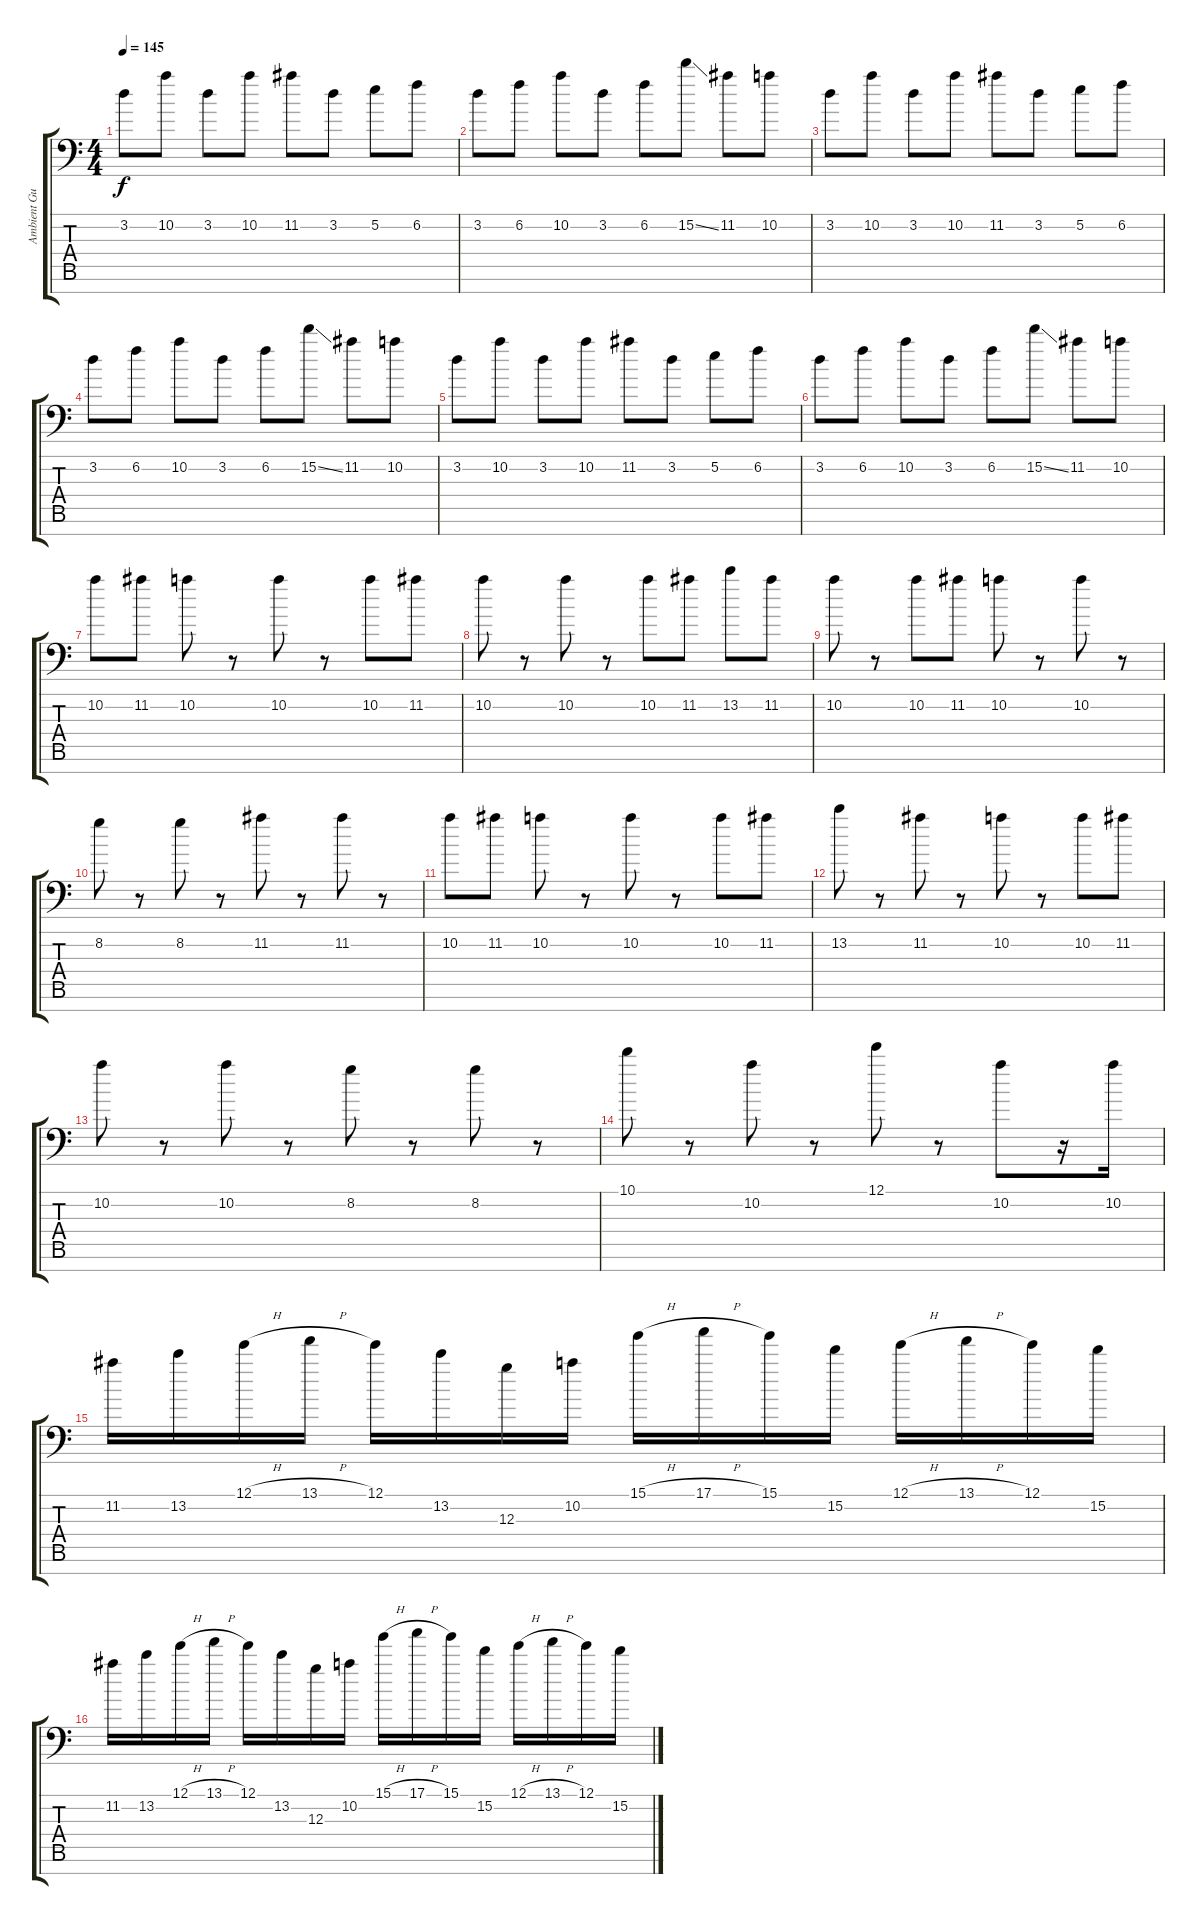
\track ("Ambient Guitar" "Ambient Gu") {instrument distortionguitar}
\staff {score tabs}
\tuning (E4 B3 G3 D3 A2 E2 A1) {hide}
\ts (4 4)
\tempo 145
\clef f4
\ks c
3.2.8{dy f} 10.2.8 3.2.8 10.2.8 11.2.8 3.2.8 5.2.8 6.2.8 |
3.2.8 6.2.8 10.2.8 3.2.8 6.2.8 15.2{ss}.8 11.2.8 10.2.8 |
3.2.8 10.2.8 3.2.8 10.2.8 11.2.8 3.2.8 5.2.8 6.2.8 |
3.2.8 6.2.8 10.2.8 3.2.8 6.2.8 15.2{ss}.8 11.2.8 10.2.8 |
3.2.8 10.2.8 3.2.8 10.2.8 11.2.8 3.2.8 5.2.8 6.2.8 |
3.2.8 6.2.8 10.2.8 3.2.8 6.2.8 15.2{ss}.8 11.2.8 10.2.8 |
10.2.8 11.2.8 10.2.8 r.8 10.2.8 r.8 10.2.8 11.2.8 |
10.2.8 r.8 10.2.8 r.8 10.2.8 11.2.8 13.2.8 11.2.8 |
10.2.8 r.8 10.2.8 11.2.8 10.2.8 r.8 10.2.8 r.8 |
8.2.8 r.8 8.2.8 r.8 11.2.8 r.8 11.2.8 r.8 |
10.2.8 11.2.8 10.2.8 r.8 10.2.8 r.8 10.2.8 11.2.8 |
13.2.8 r.8 11.2.8 r.8 10.2.8 r.8 10.2.8 11.2.8 |
10.2.8 r.8 10.2.8 r.8 8.2.8 r.8 8.2.8 r.8 |
10.1.8 r.8 10.2.8 r.8 12.1.8 r.8 10.2.8 r.16 10.2.16 |
11.2.16 13.2.16 12.1{h}.16 13.1{h}.16 12.1.16 13.2.16 12.3.16 10.2.16 15.1{h}.16 17.1{h}.16 15.1.16 15.2.16 12.1{h}.16 13.1{h}.16 12.1.16 15.2.16 |
11.2.16 13.2.16 12.1{h}.16 13.1{h}.16 12.1.16 13.2.16 12.3.16 10.2.16 15.1{h}.16 17.1{h}.16 15.1.16 15.2.16 12.1{h}.16 13.1{h}.16 12.1.16 15.2.16
